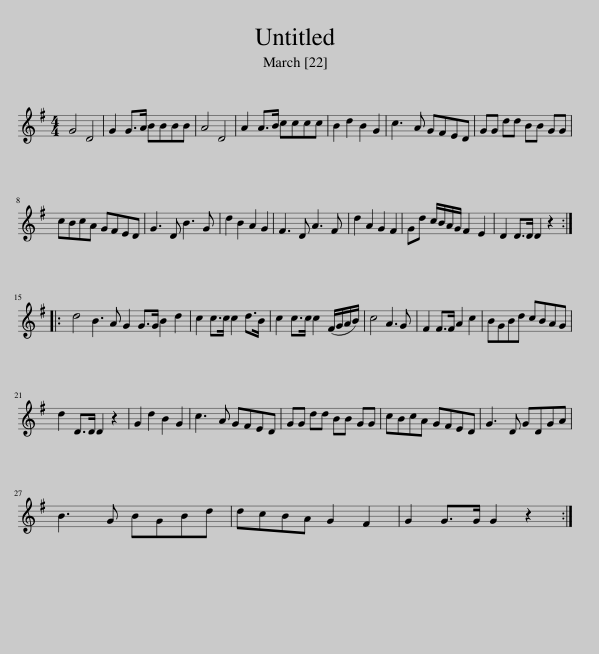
X:1
L:1/8
M:4/4
I:linebreak $
K:G
V:1 treble
V:1
 G4 D4 | G2 G>A BBBB | A4 D4 | A2 A>B cccc | B2 d2 B2 G2 | %5
 c3 A GFED | GG dd BB GG |$ cBcA GFED | G3 D B3 G | d2 B2 A2 G2 | %10
 F3 D A3 F | d2 A2 G2 F2 | Gd c/B/A/G/ F2 E2 | D2 D>D D2 z2 ::$ d4 B3 A G2 G>G B2 d2 | %15
 c2 c>c c2 d>B | c2 c>c c2 (F/G/A/B/) | c4 A3 G | F2 F>F A2 c2 | BGBd cBAG |$ %20
 d2 D>D D2 z2 | G2 d2 B2 G2 | c3 A GFED | GG dd BB GG | cBcA GFED | %25
 G3 D GDGA |$ B3 G BGBd | dcBA G2 F2 | G2 G>G G2 z2 :| %29
